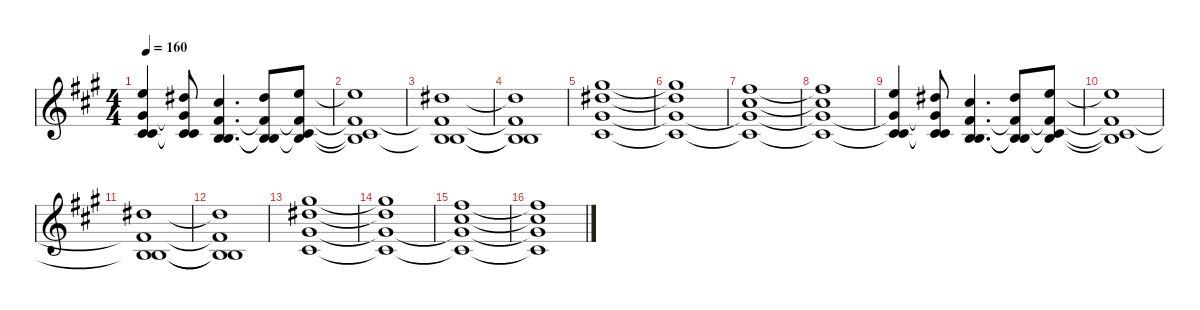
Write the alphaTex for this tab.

\defaultSystemsLayout 4
\hideDynamics
\bracketExtendMode nobrackets
\singleTrackTrackNamePolicy hidden
\multiTrackTrackNamePolicy hidden
\firstSystemTrackNameMode fullname
\firstSystemTrackNameOrientation horizontal
\otherSystemsTrackNameOrientation horizontal
\track ("Keyboards" "vln.") {instrument synthstrings1}
\staff {score}
\tuning (E4 B3 G3 D3 A2 E2)
\ts (4 4)
\tempo 160
\clef g2
\ks f#minor
(17.2{acc forcenatural} 6.3{acc #} 18.4{t acc #} 16.5{t acc #}).4{dy f beam Up} (16.2{acc #} 18.4{t acc #} 16.5{t acc #} 6.3{t acc #}).8{beam Up} (14.2{acc #} 4.3{acc forcenatural} 16.4{acc #} 14.5{acc forcenatural}).4{d beam Up} (16.2{acc #} 4.3{t acc forcenatural} 16.4{t acc #} 14.5{t acc forcenatural}).8{beam Up} (17.2{acc forcenatural} 6.3{acc #} 16.4{t acc #} 14.5{t acc forcenatural}).8{beam Up} |
(17.2{t acc forcenatural} 6.3{t acc #} 16.4{t acc #} 14.5{t acc forcenatural}).1{beam Up} |
(16.2{acc #} 4.3{acc forcenatural} 16.4{t acc #} 14.5{t acc forcenatural}).1{beam Up} |
(16.2{t acc #} 4.3{t acc forcenatural} 16.4{t acc #} 14.5{t acc forcenatural}).1{beam Up} |
(21.2{acc #} 20.3{acc #} 18.4{acc #} 16.5{acc #}).1{instrument synthstrings1 beam Up} |
(21.2{t acc #} 20.3{t acc #} 18.4{t acc #} 16.5{t acc #}).1{beam Up} |
(19.2{acc #} 18.3{acc #} 18.4{t acc #} 16.5{t acc #}).1{beam Up} |
(19.2{t acc #} 18.3{t acc #} 18.4{t acc #} 16.5{t acc #}).1{beam Up} |
(17.2{acc forcenatural} 6.3{acc #} 18.4{t acc #} 16.5{t acc #}).4{beam Up} (16.2{acc #} 18.4{t acc #} 16.5{t acc #} 6.3{t acc #}).8{beam Up} (14.2{acc #} 4.3{acc forcenatural} 16.4{acc #} 14.5{acc forcenatural}).4{d beam Up} (16.2{acc #} 4.3{t acc forcenatural} 16.4{t acc #} 14.5{t acc forcenatural}).8{beam Up} (17.2{acc forcenatural} 6.3{acc #} 16.4{t acc #} 14.5{t acc forcenatural}).8{beam Up} |
(17.2{t acc forcenatural} 6.3{t acc #} 16.4{t acc #} 14.5{t acc forcenatural}).1{beam Up} |
(16.2{acc #} 4.3{acc forcenatural} 16.4{t acc #} 14.5{t acc forcenatural}).1{beam Up} |
(16.2{t acc #} 4.3{t acc forcenatural} 16.4{t acc #} 14.5{t acc forcenatural}).1{beam Up} |
(21.2{acc #} 20.3{acc #} 18.4{acc #} 16.5{acc #}).1{instrument synthstrings1 beam Up} |
(21.2{t acc #} 20.3{t acc #} 18.4{t acc #} 16.5{t acc #}).1{beam Up} |
(19.2{acc #} 18.3{acc #} 18.4{t acc #} 16.5{t acc #}).1{beam Up} |
(19.2{t acc #} 18.3{t acc #} 18.4{t acc #} 16.5{t acc #}).1{beam Up}
